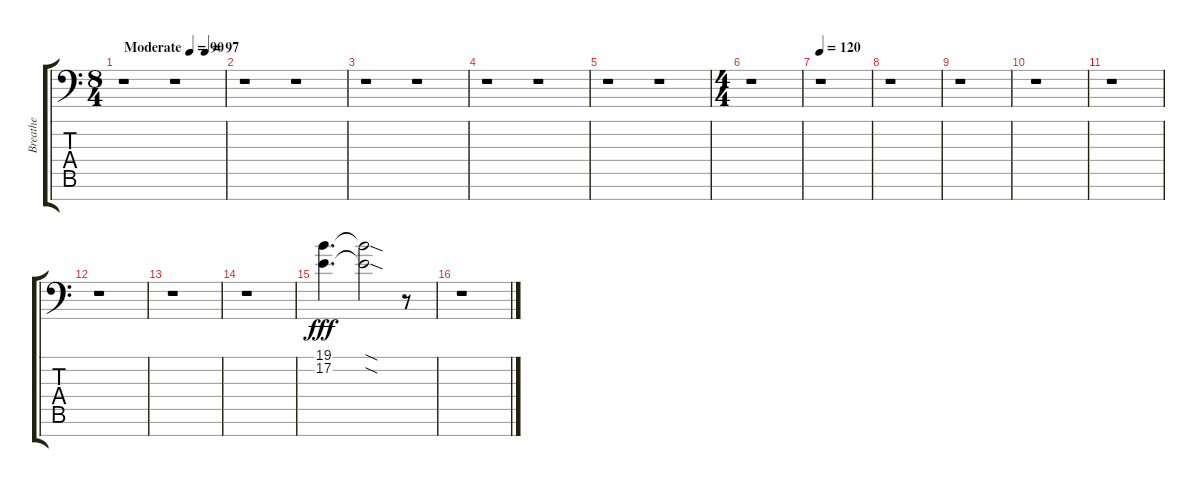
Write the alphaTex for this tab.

\track ("Breathe" "Breathe") {instrument synthvoice}
\staff {score tabs}
\tuning (E3 B2 G2 D2 A1 E1 B0) {hide}
\ts (8 4)
\tempo (90 "Moderate")
\tempo (97 0.8125)
\tempo (90 "Moderate")
\clef f4
\ks c
r.1{dy fff instrument synthvoice} r.1 |
r.1 r.1 |
r.1 r.1 |
r.1 r.1 |
r.1 r.1 |
\ts (4 4)
r.1 |
\tempo 120
r.1 |
r.1 |
r.1 |
r.1 |
r.1 |
r.1 |
r.1 |
r.1 |
(19.1 17.2).4{d} (19.1{sod t} 17.2{sod t}).2 r.8 |
r.1
